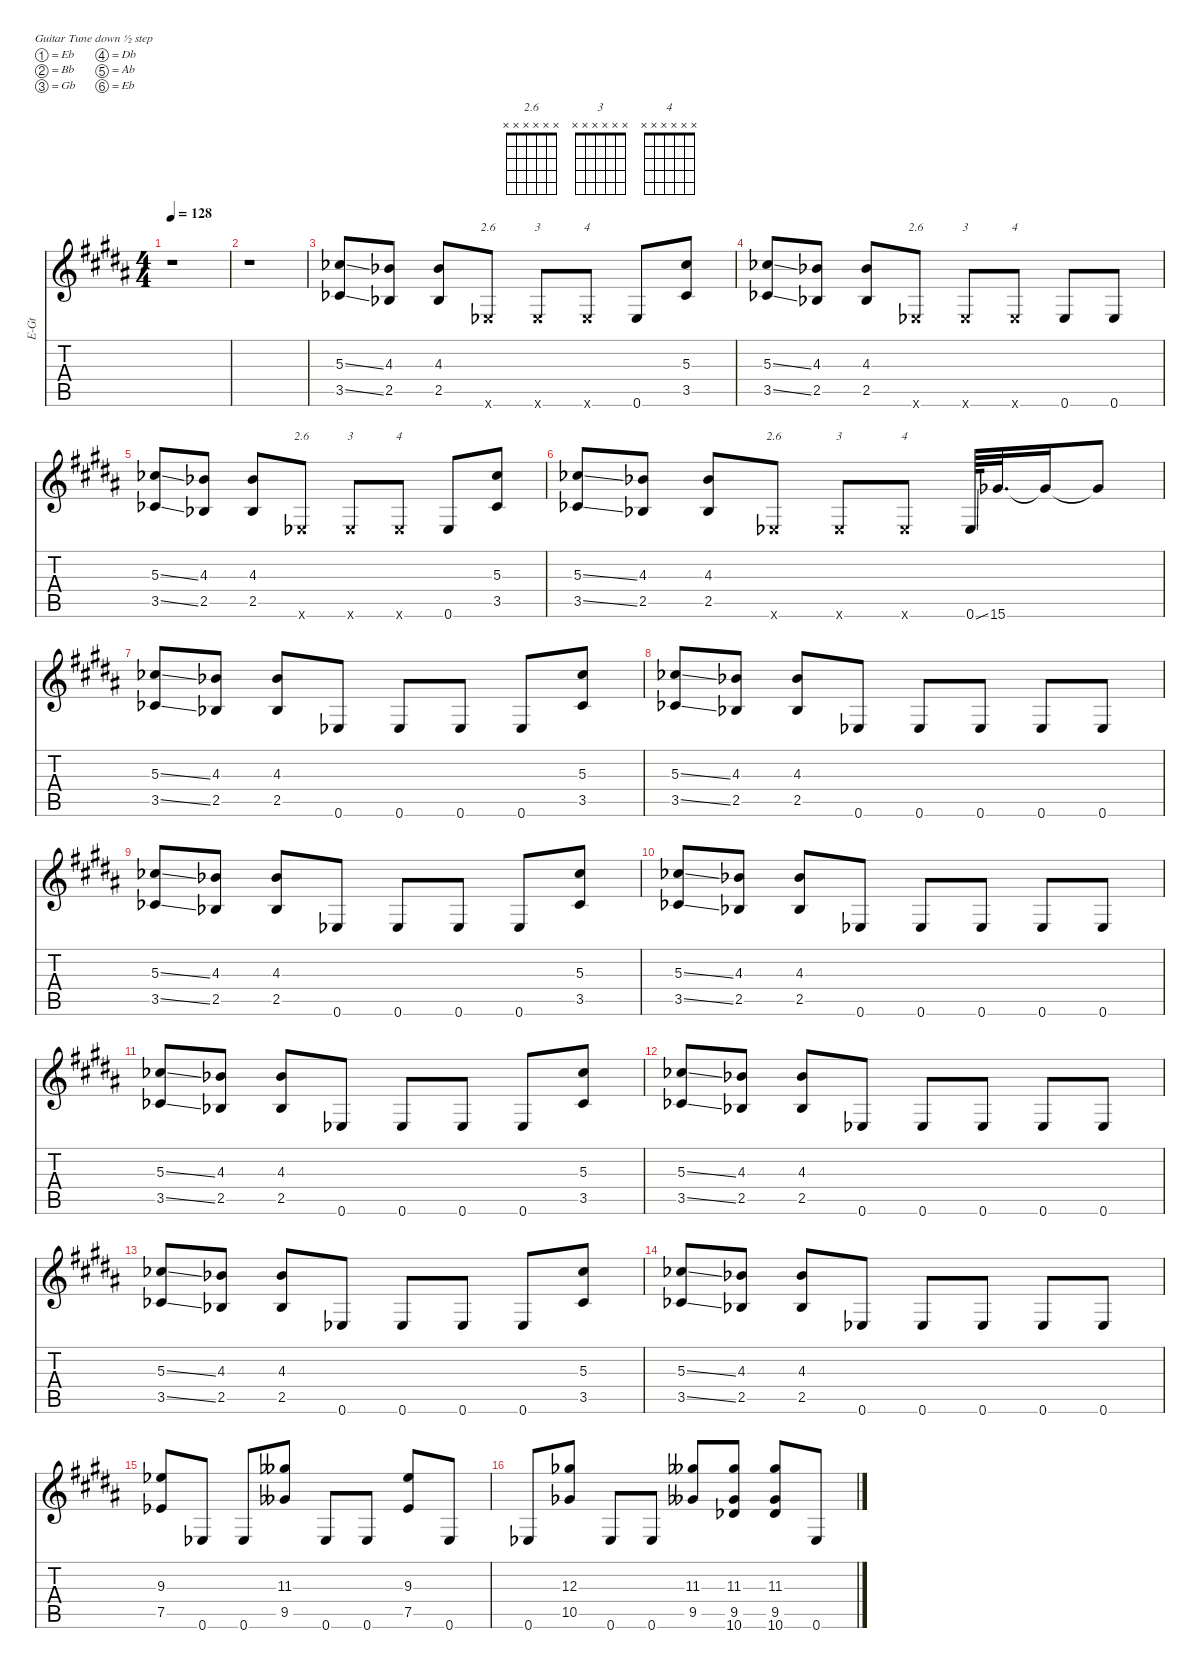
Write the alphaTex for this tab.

\hideDynamics
\bracketExtendMode nobrackets
\otherSystemsTrackNameOrientation horizontal
\track ("Guitar 2" "E-Gt") {instrument overdrivenguitar}
\staff {score tabs}
\tuning (Eb4 Bb3 Gb3 Db3 Ab2 Eb2)
\chord ("2.6" x x x x x x)
\chord ("3" x x x x x x)
\chord ("4" x x x x x x)
\ts (4 4)
\tempo 128
\clef g2
\ks b
r.1{dy f instrument overdrivenguitar beam Down} |
r.1{beam Down} |
(5.3{ss acc b} 3.5{ss acc b}).8{beam Up} (4.3{acc b} 2.5{acc b}).8{beam Up} (4.3{acc b} 2.5{acc b}).8{beam Up} 0.6{x acc b}.8{ch "2.6" beam Up} 0.6{x acc b}.8{ch "3" beam Up} 0.6{x acc b}.8{ch "4" beam Up} 0.6{acc b}.8{beam Up} (5.3{acc b} 3.5{acc b}).8{beam Up} |
(5.3{ss acc b} 3.5{ss acc b}).8{beam Up} (4.3{acc b} 2.5{acc b}).8{beam Up} (4.3{acc b} 2.5{acc b}).8{beam Up} 0.6{x acc b}.8{ch "2.6" beam Up} 0.6{x acc b}.8{ch "3" beam Up} 0.6{x acc b}.8{ch "4" beam Up} 0.6{acc b}.8{beam Up} 0.6{acc b}.8{beam Up} |
(5.3{ss acc b} 3.5{ss acc b}).8{beam Up} (4.3{acc b} 2.5{acc b}).8{beam Up} (4.3{acc b} 2.5{acc b}).8{beam Up} 0.6{x acc b}.8{ch "2.6" beam Up} 0.6{x acc b}.8{ch "3" beam Up} 0.6{x acc b}.8{ch "4" beam Up} 0.6{acc b}.8{beam Up} (5.3{acc b} 3.5{acc b}).8{beam Up} |
(5.3{ss acc b} 3.5{ss acc b}).8{beam Up} (4.3{acc b} 2.5{acc b}).8{beam Up} (4.3{acc b} 2.5{acc b}).8{beam Up} 0.6{x acc b}.8{ch "2.6" beam Up} 0.6{x acc b}.8{ch "3" beam Up} 0.6{x acc b}.8{ch "4" beam Up} 0.6{ss acc b}.64{beam Up} 15.6{acc b}.32{d beam Up} 15.6{t acc b}.16{beam Up} 15.6{t acc b}.8{beam Up} |
(5.3{ss acc b} 3.5{ss acc b}).8{beam Up} (4.3{acc b} 2.5{acc b}).8{beam Up} (4.3{acc b} 2.5{acc b}).8{beam Up} 0.6{acc b}.8{beam Up} 0.6{acc b}.8{beam Up} 0.6{acc b}.8{beam Up} 0.6{acc b}.8{beam Up} (5.3{acc b} 3.5{acc b}).8{beam Up} |
(5.3{ss acc b} 3.5{ss acc b}).8{beam Up} (4.3{acc b} 2.5{acc b}).8{beam Up} (4.3{acc b} 2.5{acc b}).8{beam Up} 0.6{acc b}.8{beam Up} 0.6{acc b}.8{beam Up} 0.6{acc b}.8{beam Up} 0.6{acc b}.8{beam Up} 0.6{acc b}.8{beam Up} |
(5.3{ss acc b} 3.5{ss acc b}).8{beam Up} (4.3{acc b} 2.5{acc b}).8{beam Up} (4.3{acc b} 2.5{acc b}).8{beam Up} 0.6{acc b}.8{beam Up} 0.6{acc b}.8{beam Up} 0.6{acc b}.8{beam Up} 0.6{acc b}.8{beam Up} (5.3{acc b} 3.5{acc b}).8{beam Up} |
(5.3{ss acc b} 3.5{ss acc b}).8{beam Up} (4.3{acc b} 2.5{acc b}).8{beam Up} (4.3{acc b} 2.5{acc b}).8{beam Up} 0.6{acc b}.8{beam Up} 0.6{acc b}.8{beam Up} 0.6{acc b}.8{beam Up} 0.6{acc b}.8{beam Up} 0.6{acc b}.8{beam Up} |
(5.3{ss acc b} 3.5{ss acc b}).8{beam Up} (4.3{acc b} 2.5{acc b}).8{beam Up} (4.3{acc b} 2.5{acc b}).8{beam Up} 0.6{acc b}.8{beam Up} 0.6{acc b}.8{beam Up} 0.6{acc b}.8{beam Up} 0.6{acc b}.8{beam Up} (5.3{acc b} 3.5{acc b}).8{beam Up} |
(5.3{ss acc b} 3.5{ss acc b}).8{beam Up} (4.3{acc b} 2.5{acc b}).8{beam Up} (4.3{acc b} 2.5{acc b}).8{beam Up} 0.6{acc b}.8{beam Up} 0.6{acc b}.8{beam Up} 0.6{acc b}.8{beam Up} 0.6{acc b}.8{beam Up} 0.6{acc b}.8{beam Up} |
(5.3{ss acc b} 3.5{ss acc b}).8{beam Up} (4.3{acc b} 2.5{acc b}).8{beam Up} (4.3{acc b} 2.5{acc b}).8{beam Up} 0.6{acc b}.8{beam Up} 0.6{acc b}.8{beam Up} 0.6{acc b}.8{beam Up} 0.6{acc b}.8{beam Up} (5.3{acc b} 3.5{acc b}).8{beam Up} |
(5.3{ss acc b} 3.5{ss acc b}).8{beam Up} (4.3{acc b} 2.5{acc b}).8{beam Up} (4.3{acc b} 2.5{acc b}).8{beam Up} 0.6{acc b}.8{beam Up} 0.6{acc b}.8{beam Up} 0.6{acc b}.8{beam Up} 0.6{acc b}.8{beam Up} 0.6{acc b}.8{beam Up} |
(9.3{acc b} 7.5{acc b}).8{beam Up} 0.6{acc b}.8{beam Up} 0.6{acc b}.8{beam Up} (11.3{acc bb} 9.5{acc bb}).8{beam Up} 0.6{acc b}.8{beam Up} 0.6{acc b}.8{beam Up} (9.3{acc b} 7.5{acc b}).8{beam Up} 0.6{acc b}.8{beam Up} |
0.6{acc b}.8{beam Up} (12.3{acc b} 10.5{acc b}).8{beam Up} 0.6{acc b}.8{beam Up} 0.6{acc b}.8{beam Up} (11.3{acc bb} 9.5{acc bb}).8{beam Up} (11.3{acc bb} 9.5{acc bb} 10.6{acc b}).8{beam Up} (11.3{acc bb} 9.5{acc bb} 10.6{acc b}).8{beam Up} 0.6{acc b}.8{beam Up}
